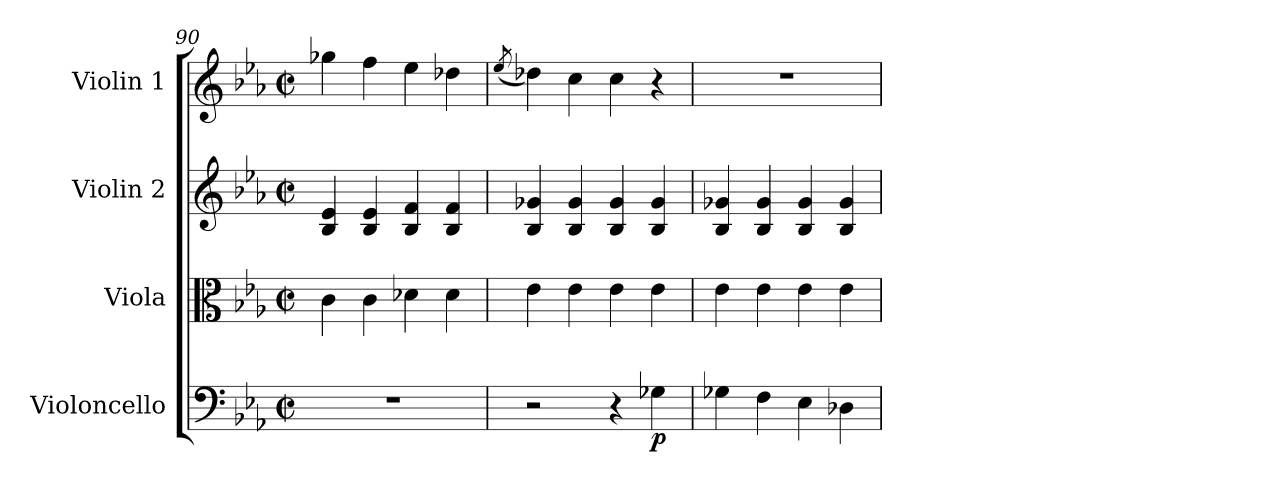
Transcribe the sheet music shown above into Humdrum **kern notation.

**kern	**dynam	**kern	**kern	**kern
*part4	*part4	*part3	*part2	*part1
*staff4	*staff4	*staff3	*staff2	*staff1
*I"Violoncello	*	*I"Viola	*I"Violin 2	*I"Violin 1
*I'Vc	*	*I'Vla	*I'Vln	*I'Vln
*clefF4	*	*clefC3	*clefG2	*clefG2
*k[b-e-a-]	*	*k[b-e-a-]	*k[b-e-a-]	*k[b-e-a-]
*M2/2	*	*M2/2	*M2/2	*M2/2
*met(c|)	*	*met(c|)	*met(c|)	*met(c|)
=90	=90	=90	=90	=90
1r	.	4c\	4B-/ 4e-/	4gg-X\
.	.	4c\	4B-/ 4e-/	4ff\
.	.	4d-X\	4B-/ 4f/	4ee-\
.	.	4d-\	4B-/ 4f/	4dd-X\
=91	=91	=91	=91	=91
.	.	.	.	(8qee-/
2r	.	4e-\	4B-/ 4g-X/	4dd-X\)
.	.	4e-\	4B-/ 4g-/	4cc\
4r	.	4e-\	4B-/ 4g-/	4cc\
!	!LO:DY:b	!	!	!
4G-X\	p	4e-\	4B-/ 4g-/	4r
=92	=92	=92	=92	=92
4G-X\	.	4e-\	4B-/ 4g-X/	1r
4F\	.	4e-\	4B-/ 4g-/	.
4E-\	.	4e-\	4B-/ 4g-/	.
4D-X\	.	4e-\	4B-/ 4g-/	.
=	=	=	=	=
*-	*-	*-	*-	*-
